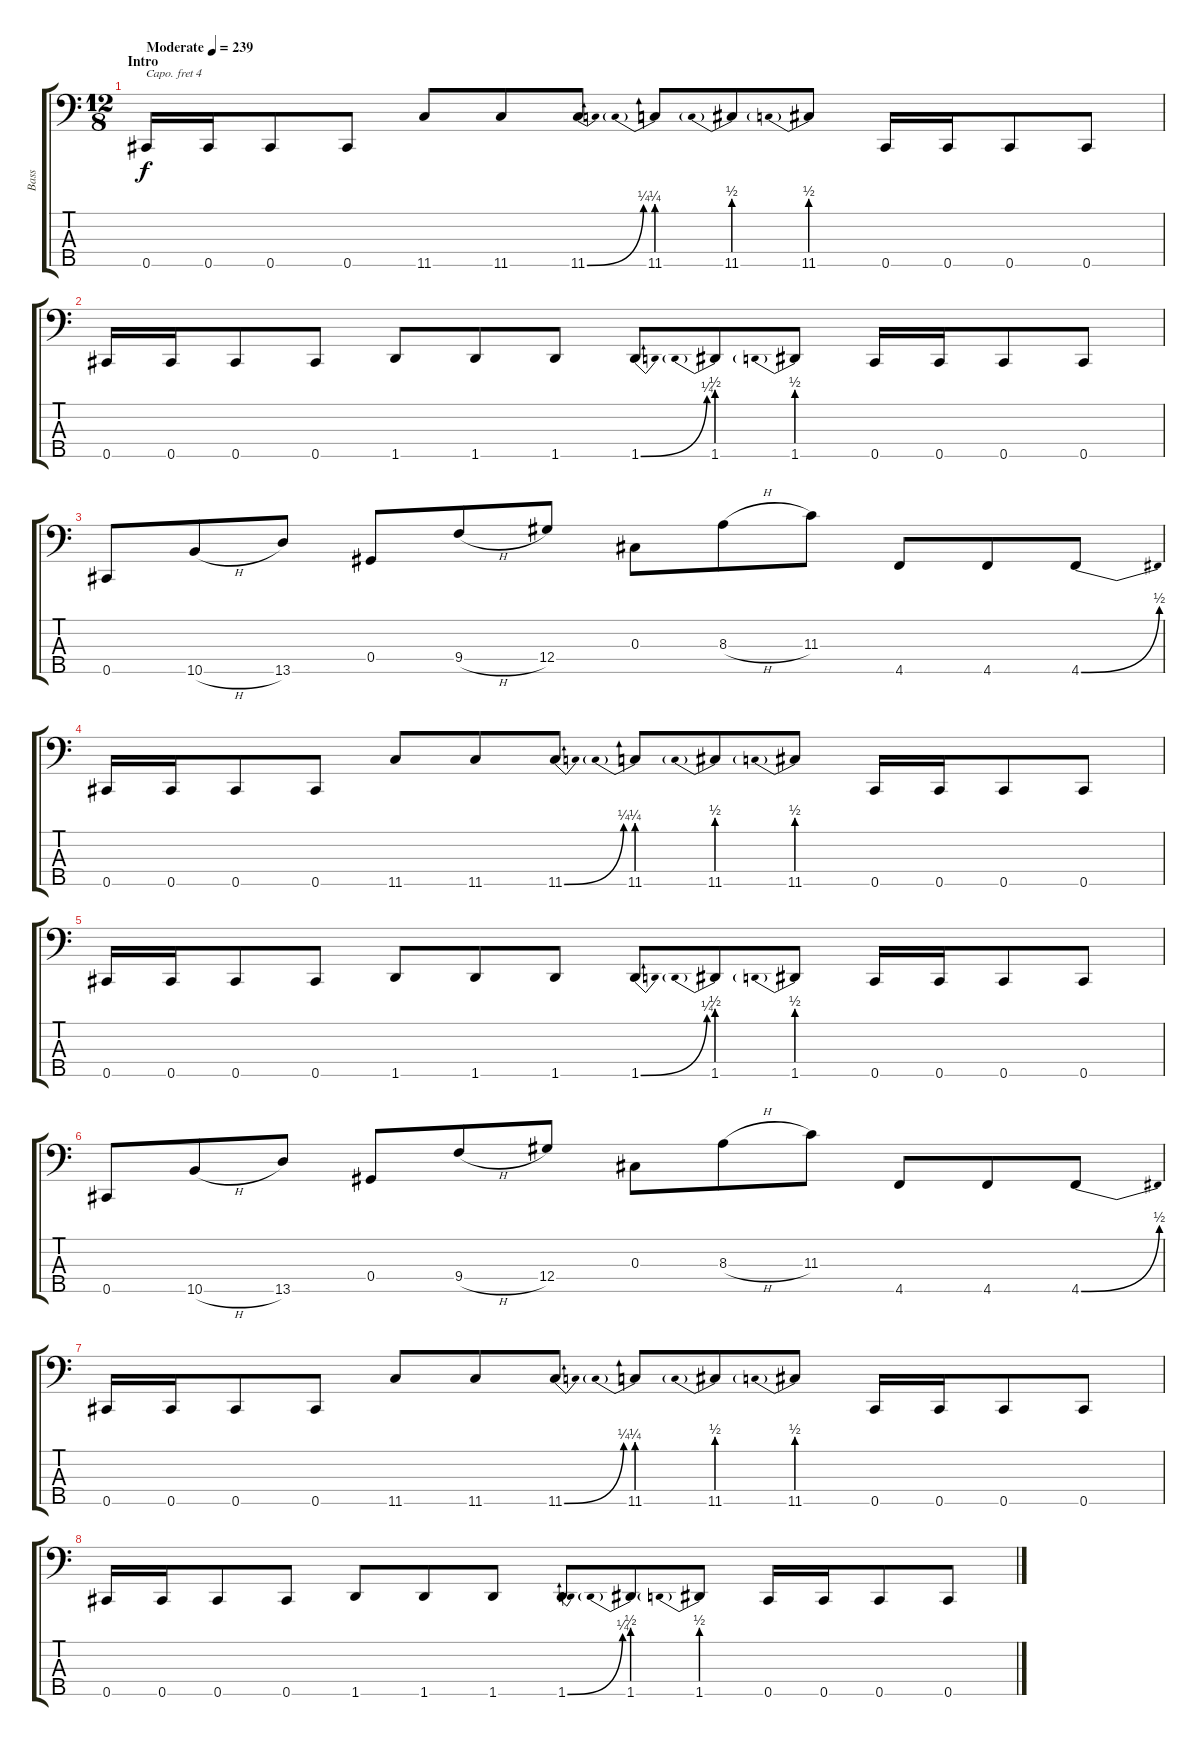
\track ("Bass" "Bass") {instrument electricbassfinger}
\staff {score tabs}
\capo 4
\tuning (G2 D2 A1 E1 A0) {hide}
\ts (12 8)
\section ("" "Intro")
\tempo (239 "Moderate")
\clef f4
\ks c
0.5.16{dy f instrument electricbassfinger} 0.5.16 0.5.8 0.5.8 11.5.8 11.5.8 11.5{be (bend 0 0 60 1)}.8 11.5{be (prebend 0 1 60 1)}.8 11.5{be (prebend 0 2 60 2)}.8 11.5{be (prebend 0 2 60 2)}.8 0.5.16 0.5.16 0.5.8 0.5.8 |
0.5.16 0.5.16 0.5.8 0.5.8 1.5.8 1.5.8 1.5.8 1.5{be (bend 0 0 60 1)}.8 1.5{be (prebend 0 2 60 2)}.8 1.5{be (prebend 0 2 60 2)}.8 0.5.16 0.5.16 0.5.8 0.5.8 |
0.5.8 10.5{h}.8 13.5.8 0.4.8 9.4{h}.8 12.4.8 0.3.8 8.3{h}.8 11.3.8 4.5.8 4.5.8 4.5{be (bend 0 0 60 2)}.8 |
0.5.16 0.5.16 0.5.8 0.5.8 11.5.8 11.5.8 11.5{be (bend 0 0 60 1)}.8 11.5{be (prebend 0 1 60 1)}.8 11.5{be (prebend 0 2 60 2)}.8 11.5{be (prebend 0 2 60 2)}.8 0.5.16 0.5.16 0.5.8 0.5.8 |
0.5.16 0.5.16 0.5.8 0.5.8 1.5.8 1.5.8 1.5.8 1.5{be (bend 0 0 60 1)}.8 1.5{be (prebend 0 2 60 2)}.8 1.5{be (prebend 0 2 60 2)}.8 0.5.16 0.5.16 0.5.8 0.5.8 |
0.5.8 10.5{h}.8 13.5.8 0.4.8 9.4{h}.8 12.4.8 0.3.8 8.3{h}.8 11.3.8 4.5.8 4.5.8 4.5{be (bend 0 0 60 2)}.8 |
0.5.16 0.5.16 0.5.8 0.5.8 11.5.8 11.5.8 11.5{be (bend 0 0 60 1)}.8 11.5{be (prebend 0 1 60 1)}.8 11.5{be (prebend 0 2 60 2)}.8 11.5{be (prebend 0 2 60 2)}.8 0.5.16 0.5.16 0.5.8 0.5.8 |
0.5.16 0.5.16 0.5.8 0.5.8 1.5.8 1.5.8 1.5.8 1.5{be (bend 0 0 60 1)}.8 1.5{be (prebend 0 2 60 2)}.8 1.5{be (prebend 0 2 60 2)}.8 0.5.16 0.5.16 0.5.8 0.5.8
